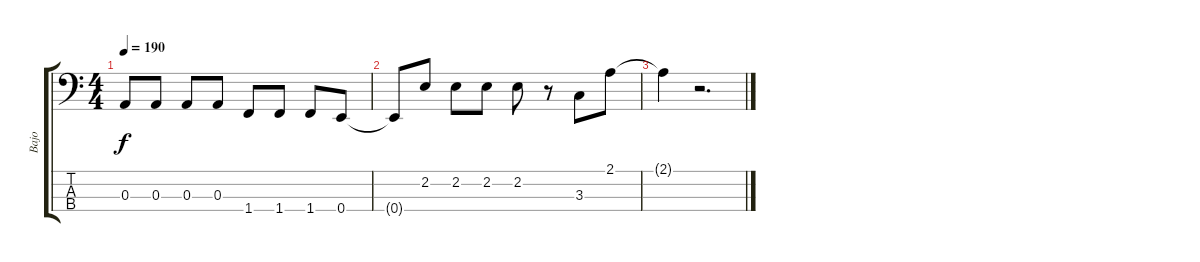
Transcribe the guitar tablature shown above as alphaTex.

\track ("Bajo" "Bajo") {instrument electricbasspick}
\staff {score tabs}
\tuning (G2 D2 A1 E1) {hide}
\ts (4 4)
\tempo 190
\clef f4
\ks c
0.3.8{dy f} 0.3.8 0.3.8 0.3.8 1.4.8 1.4.8 1.4.8 0.4.8 |
0.4{t}.8 2.2.8 2.2.8 2.2.8 2.2.8 r.8 3.3.8 2.1.8 |
2.1{t}.4 r.2{d}
